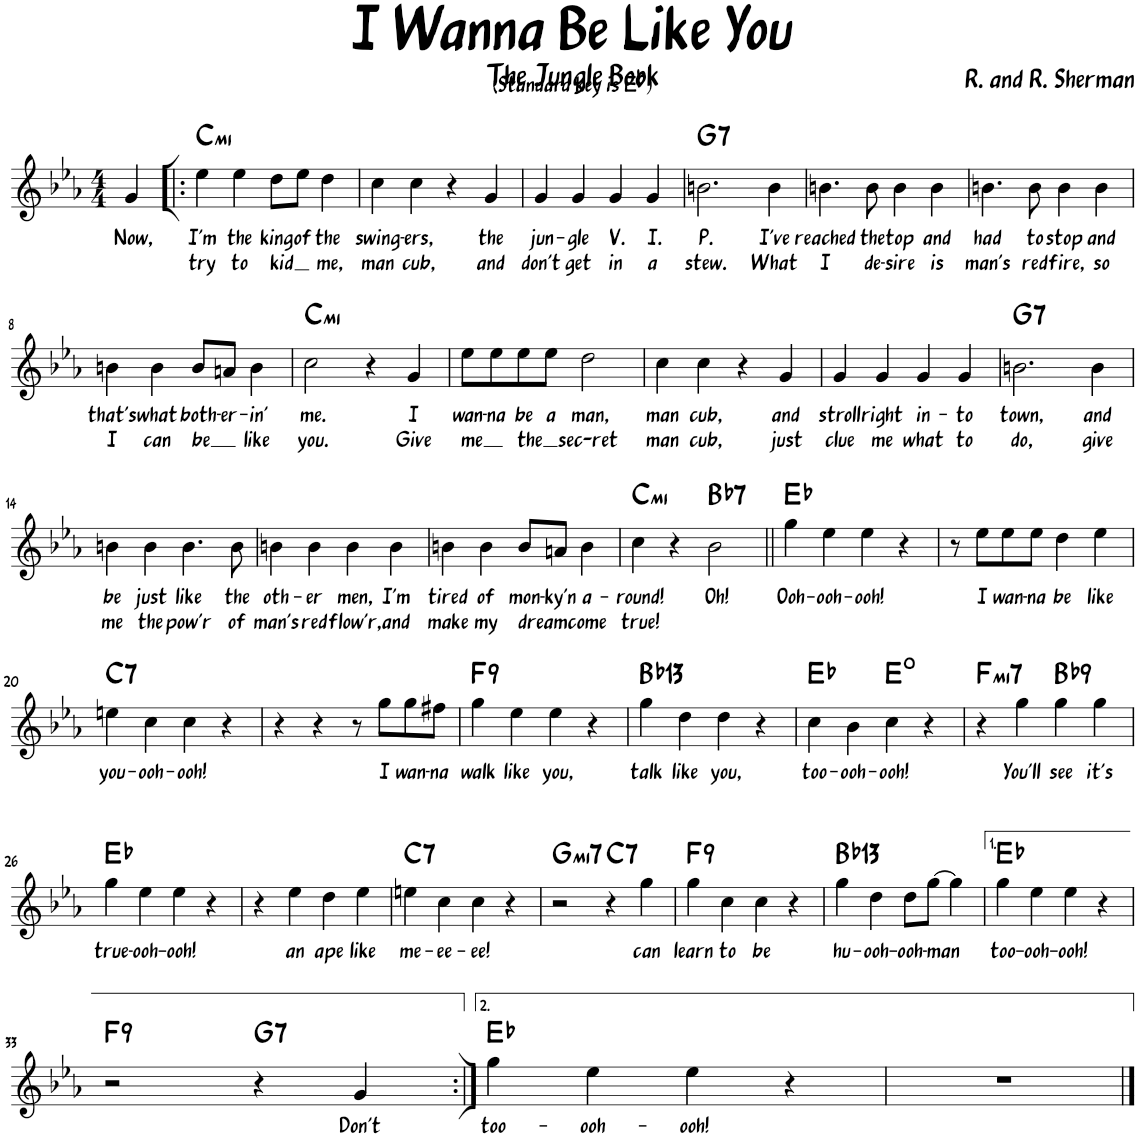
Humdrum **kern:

**kern	**text	**text	**harte
*part1	*part1	*part1	*part1
*staff1	*staff1	*staff1	*
*I"Piano	*	*	*
*I'Pno.	*	*	*
*clefG2	*	*	*
*k[b-e-a-]	*	*	*
*M4/4	*	*	*
=1	=1	=1	=1
!	!LO:LY:b	!	!
4g/	Now,	.	.
=2!|:	=2!|:	=2!|:	=2!|:
!	!LO:LY:b	!LO:LY:b	!LO:H:kt=mi
4ee-\	I'm	try	C:min
!	!LO:LY:b	!LO:LY:b	!
4ee-\	the	to	.
!	!LO:LY:b	!LO:LY:b	!
8dd\L	king	kid	.
!	!LO:LY:b	!	!
8ee-\J	of	.	.
!	!LO:LY:b	!LO:LY:b	!
4dd\	the	me,	.
=3	=3	=3	=3
!	!LO:LY:b	!LO:LY:b	!
4cc\	swing-	man	.
!	!LO:LY:b	!LO:LY:b	!
4cc\	-ers,	cub,	.
4r	.	.	.
!	!LO:LY:b	!LO:LY:b	!
4g/	the	and	.
=4	=4	=4	=4
!	!LO:LY:b	!LO:LY:b	!
4g/	jun-	don't	.
!	!LO:LY:b	!LO:LY:b	!
4g/	-gle	get	.
!	!LO:LY:b	!LO:LY:b	!
4g/	V.	in	.
!	!LO:LY:b	!LO:LY:b	!
4g/	I.	a	.
=5	=5	=5	=5
!	!LO:LY:b	!LO:LY:b	!LO:H:kt=7
2.bn\	P.	stew.	G:7
!	!LO:LY:b	!LO:LY:b	!
4b\	I've	What	.
=6	=6	=6	=6
!	!LO:LY:b	!LO:LY:b	!
4.bn\	reached	I	.
!	!LO:LY:b	!LO:LY:b	!
8b\	the	de-	.
!	!LO:LY:b	!LO:LY:b	!
4b\	top	-sire	.
!	!LO:LY:b	!LO:LY:b	!
4b\	and	is	.
=7	=7	=7	=7
!	!LO:LY:b	!LO:LY:b	!
4.bn\	had	man's	.
!	!LO:LY:b	!LO:LY:b	!
8b\	to	red	.
!	!LO:LY:b	!LO:LY:b	!
4b\	stop	fire,	.
!	!LO:LY:b	!LO:LY:b	!
4b\	and	so	.
!!LO:LB:g=z
=8	=8	=8	=8
!	!LO:LY:b	!LO:LY:b	!
4bn\	that's	I	.
!	!LO:LY:b	!LO:LY:b	!
4b\	what	can	.
!	!LO:LY:b	!LO:LY:b	!
8b/L	both-	be	.
!	!LO:LY:b	!	!
8an/J	-er-	.	.
!	!LO:LY:b	!LO:LY:b	!
4b\	-in'	like	.
=9	=9	=9	=9
!	!LO:LY:b	!LO:LY:b	!LO:H:kt=mi
2cc\	me.	you.	C:min
4r	.	.	.
!	!LO:LY:b	!LO:LY:b	!
4g/	I	Give	.
=10	=10	=10	=10
!	!LO:LY:b	!LO:LY:b	!
8ee-\L	wan-	me	.
!	!LO:LY:b	!	!
8ee-\	-na	.	.
!	!LO:LY:b	!LO:LY:b	!
8ee-\	be	the	.
!	!LO:LY:b	!	!
8ee-\J	a	.	.
!	!LO:LY:b	!LO:LY:b	!
2dd\	man,	sec-ret	.
=11	=11	=11	=11
!	!LO:LY:b	!LO:LY:b	!
4cc\	man	man	.
!	!LO:LY:b	!LO:LY:b	!
4cc\	cub,	cub,	.
4r	.	.	.
!	!LO:LY:b	!LO:LY:b	!
4g/	and	just	.
=12	=12	=12	=12
!	!LO:LY:b	!LO:LY:b	!
4g/	stroll	clue	.
!	!LO:LY:b	!LO:LY:b	!
4g/	right	me	.
!	!LO:LY:b	!LO:LY:b	!
4g/	in-	what	.
!	!LO:LY:b	!LO:LY:b	!
4g/	-to	to	.
=13	=13	=13	=13
!	!LO:LY:b	!LO:LY:b	!LO:H:kt=7
2.bn\	town,	do,	G:7
!	!LO:LY:b	!LO:LY:b	!
4b\	and	give	.
!!LO:LB:g=z
=14	=14	=14	=14
!	!LO:LY:b	!LO:LY:b	!
4bn\	be	me	.
!	!LO:LY:b	!LO:LY:b	!
4b\	just	the	.
!	!LO:LY:b	!LO:LY:b	!
4.b\	like	pow'r	.
!	!LO:LY:b	!LO:LY:b	!
8b\	the	of	.
=15	=15	=15	=15
!	!LO:LY:b	!LO:LY:b	!
4bn\	oth-	man's	.
!	!LO:LY:b	!LO:LY:b	!
4b\	-er	red	.
!	!LO:LY:b	!LO:LY:b	!
4b\	men,	flow'r,	.
!	!LO:LY:b	!LO:LY:b	!
4b\	I'm	and	.
=16	=16	=16	=16
!	!LO:LY:b	!LO:LY:b	!
4bn\	tired	make	.
!	!LO:LY:b	!LO:LY:b	!
4b\	of	my	.
!	!LO:LY:b	!LO:LY:b	!
8b/L	mon-	dream	.
!	!LO:LY:b	!	!
8an/J	-ky'n	.	.
!	!LO:LY:b	!LO:LY:b	!
4b\	a-	come	.
=17	=17	=17	=17
!	!LO:LY:b	!LO:LY:b	!LO:H:kt=mi
4cc\	-round!	true!	C:min
4r	.	.	.
!	!LO:LY:b	!	!LO:H:kt=7
2b-\	Oh!	.	Bb:7
=18||	=18||	=18||	=18||
!	!LO:LY:b	!	!LO:H:kt=N.C.
4gg\	Ooh-	.	N
!	!LO:LY:b	!	!
4ee-\	-ooh-	.	.
!	!LO:LY:b	!	!
4ee-\	-ooh!	.	.
4r	.	.	.
=19	=19	=19	=19
8r	.	.	.
!	!LO:LY:b	!	!
8ee-\L	I	.	.
!	!LO:LY:b	!	!
8ee-\	wan-	.	.
!	!LO:LY:b	!	!
8ee-\J	-na	.	.
!	!LO:LY:b	!	!
4dd\	be	.	.
!	!LO:LY:b	!	!
4ee-\	like	.	.
!!LO:LB:g=z
=20	=20	=20	=20
!	!LO:LY:b	!	!LO:H:kt=7
4een\	you-	.	C:7
!	!LO:LY:b	!	!
4cc\	-ooh-	.	.
!	!LO:LY:b	!	!
4cc\	-ooh!	.	.
4r	.	.	.
=21	=21	=21	=21
4r	.	.	.
4r	.	.	.
8r	.	.	.
!	!LO:LY:b	!	!
8gg\L	I	.	.
!	!LO:LY:b	!	!
8gg\	wan-	.	.
!	!LO:LY:b	!	!
8ff#X\J	-na	.	.
=22	=22	=22	=22
!	!LO:LY:b	!	!LO:H:kt=9
4gg\	walk	.	F:9
!	!LO:LY:b	!	!
4ee-\	like	.	.
!	!LO:LY:b	!	!
4ee-\	you,	.	.
4r	.	.	.
=23	=23	=23	=23
!	!LO:LY:b	!	!LO:H:kt=13
4gg\	talk	.	Bb:9(11,13)
!	!LO:LY:b	!	!
4dd\	like	.	.
!	!LO:LY:b	!	!
4dd\	you,	.	.
4r	.	.	.
=24	=24	=24	=24
!	!LO:LY:b	!	!LO:H:kt=N.C.
4cc\	too-	.	N
!	!LO:LY:b	!	!
4b-\	-ooh-	.	.
!	!LO:LY:b	!	!
4cc\	-ooh!	.	E:dim
4r	.	.	.
=25	=25	=25	=25
!	!	!	!LO:H:kt=mi7
4r	.	.	F:min7
!	!LO:LY:b	!	!
4gg\	You'll	.	.
!	!LO:LY:b	!	!LO:H:kt=9
4gg\	see	.	Bb:9
!	!LO:LY:b	!	!
4gg\	it's	.	.
!!LO:LB:g=z
=26	=26	=26	=26
!	!LO:LY:b	!	!LO:H:kt=N.C.
4gg\	true-	.	N
!	!LO:LY:b	!	!
4ee-\	-ooh-	.	.
!	!LO:LY:b	!	!
4ee-\	-ooh!	.	.
4r	.	.	.
=27	=27	=27	=27
4r	.	.	.
!	!LO:LY:b	!	!
4ee-\	an	.	.
!	!LO:LY:b	!	!
4dd\	ape	.	.
!	!LO:LY:b	!	!
4ee-\	like	.	.
=28	=28	=28	=28
!	!LO:LY:b	!	!LO:H:kt=7
4een\	me-	.	C:7
!	!LO:LY:b	!	!
4cc\	-ee-	.	.
!	!LO:LY:b	!	!
4cc\	-ee!	.	.
4r	.	.	.
=29	=29	=29	=29
!	!	!	!LO:H:kt=mi7
2r	.	.	G:min7
!	!	!	!LO:H:kt=7
4r	.	.	C:7
!	!LO:LY:b	!	!
4gg\	can	.	.
=30	=30	=30	=30
!	!LO:LY:b	!	!LO:H:kt=9
4gg\	learn	.	F:9
!	!LO:LY:b	!	!
4cc\	to	.	.
!	!LO:LY:b	!	!
4cc\	be	.	.
4r	.	.	.
=31	=31	=31	=31
!	!LO:LY:b	!	!LO:H:kt=13
4gg\	hu-	.	Bb:9(11,13)
!	!LO:LY:b	!	!
4dd\	-ooh-	.	.
!	!LO:LY:b	!	!
8dd\L	-ooh-	.	.
!	!LO:LY:b	!	!
[8gg\J	man	.	.
4gg\]	.	.	.
=32	=32	=32	=32
!	!LO:LY:b	!	!LO:H:kt=N.C.
4gg\	too-	.	N
!	!LO:LY:b	!	!
4ee-\	-ooh-	.	.
!	!LO:LY:b	!	!
4ee-\	-ooh!	.	.
4r	.	.	.
!!LO:LB:g=z
=33	=33	=33	=33
!	!	!	!LO:H:kt=9
2r	.	.	F:9
!	!	!	!LO:H:kt=7
4r	.	.	G:7
!	!LO:LY:b	!	!
4g/	Don't	.	.
=34:|!	=34:|!	=34:|!	=34:|!
!	!LO:LY:b	!	!LO:H:kt=N.C.
4gg\	too-	.	N
!	!LO:LY:b	!	!
4ee-\	-ooh-	.	.
!	!LO:LY:b	!	!
4ee-\	-ooh!	.	.
4r	.	.	.
=35	=35	=35	=35
1r	.	.	.
==	==	==	==
*-	*-	*-	*-
